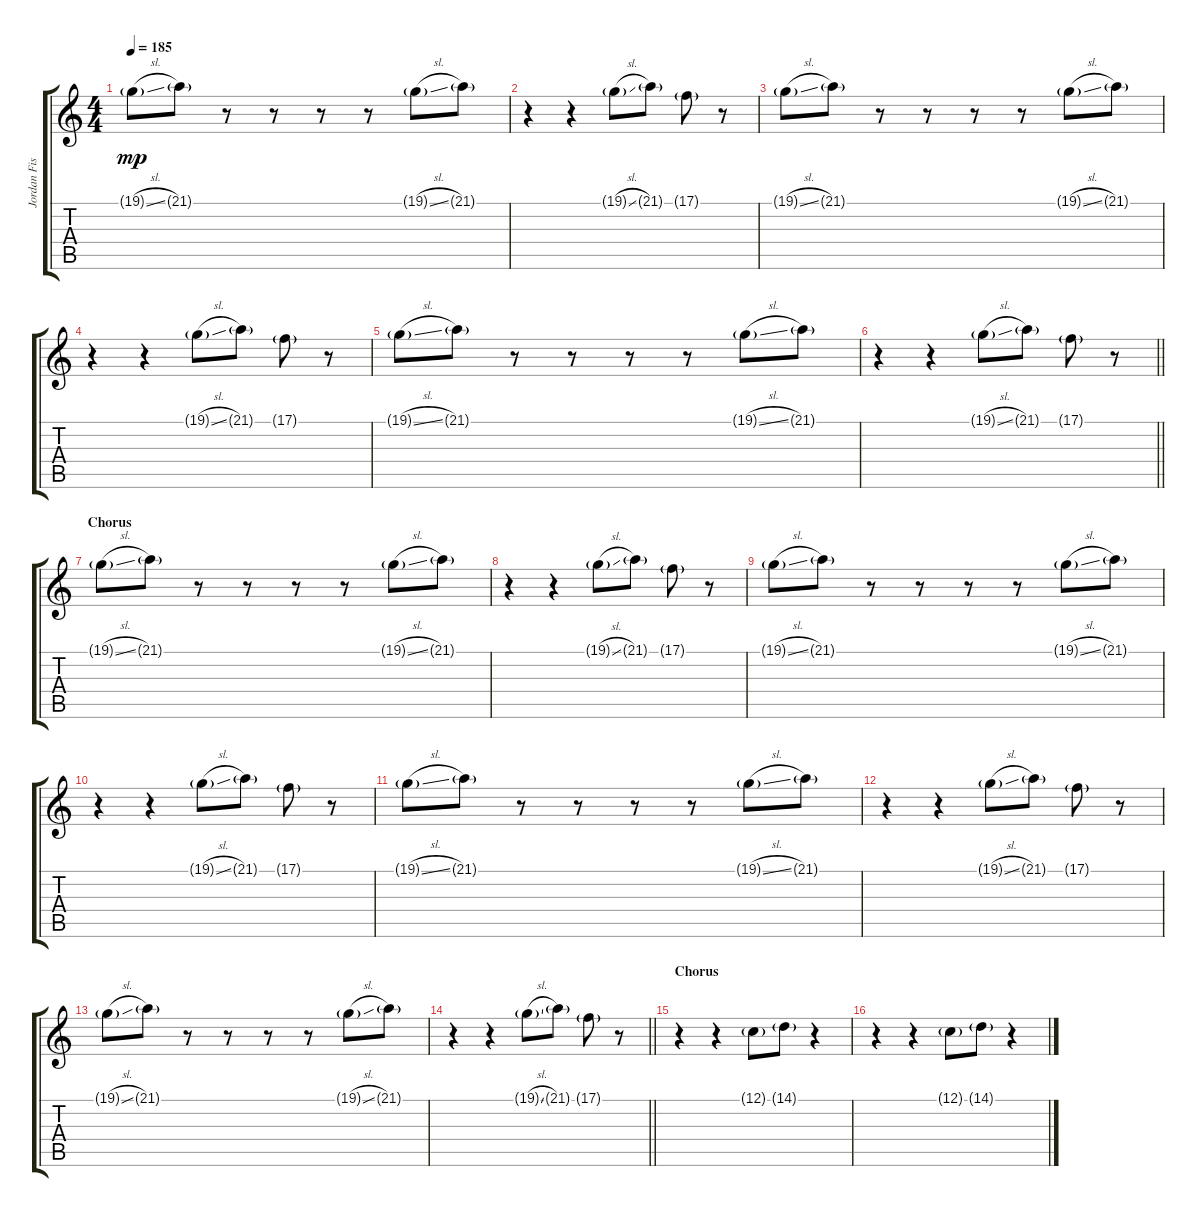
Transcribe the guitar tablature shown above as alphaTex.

\track ("Jordan Fish" "Jordan Fis") {instrument pad7halo}
\staff {score tabs}
\tuning (C4 G3 Eb3 Bb2 F2 C2) {hide}
\ts (4 4)
\tempo 185
\clef g2
\ks c
19.1{sl g}.8{dy mp} 21.1{g}.8 r.8 r.8 r.8 r.8 19.1{sl g}.8 21.1{g}.8 |
r.4 r.4 19.1{sl g}.8 21.1{g}.8 17.1{g}.8 r.8 |
19.1{sl g}.8 21.1{g}.8 r.8 r.8 r.8 r.8 19.1{sl g}.8 21.1{g}.8 |
r.4 r.4 19.1{sl g}.8 21.1{g}.8 17.1{g}.8 r.8 |
19.1{sl g}.8 21.1{g}.8 r.8 r.8 r.8 r.8 19.1{sl g}.8 21.1{g}.8 |
\barLineRight lightlight
r.4 r.4 19.1{sl g}.8 21.1{g}.8 17.1{g}.8 r.8 |
\section ("" "Chorus")
19.1{sl g}.8 21.1{g}.8 r.8 r.8 r.8 r.8 19.1{sl g}.8 21.1{g}.8 |
r.4 r.4 19.1{sl g}.8 21.1{g}.8 17.1{g}.8 r.8 |
19.1{sl g}.8 21.1{g}.8 r.8 r.8 r.8 r.8 19.1{sl g}.8 21.1{g}.8 |
r.4 r.4 19.1{sl g}.8 21.1{g}.8 17.1{g}.8 r.8 |
19.1{sl g}.8 21.1{g}.8 r.8 r.8 r.8 r.8 19.1{sl g}.8 21.1{g}.8 |
r.4 r.4 19.1{sl g}.8 21.1{g}.8 17.1{g}.8 r.8 |
19.1{sl g}.8 21.1{g}.8 r.8 r.8 r.8 r.8 19.1{sl g}.8 21.1{g}.8 |
\barLineRight lightlight
r.4 r.4 19.1{sl g}.8 21.1{g}.8 17.1{g}.8 r.8 |
\section ("" "Chorus")
r.4 r.4 12.1{g}.8 14.1{g}.8 r.4 |
r.4 r.4 12.1{g}.8 14.1{g}.8 r.4
